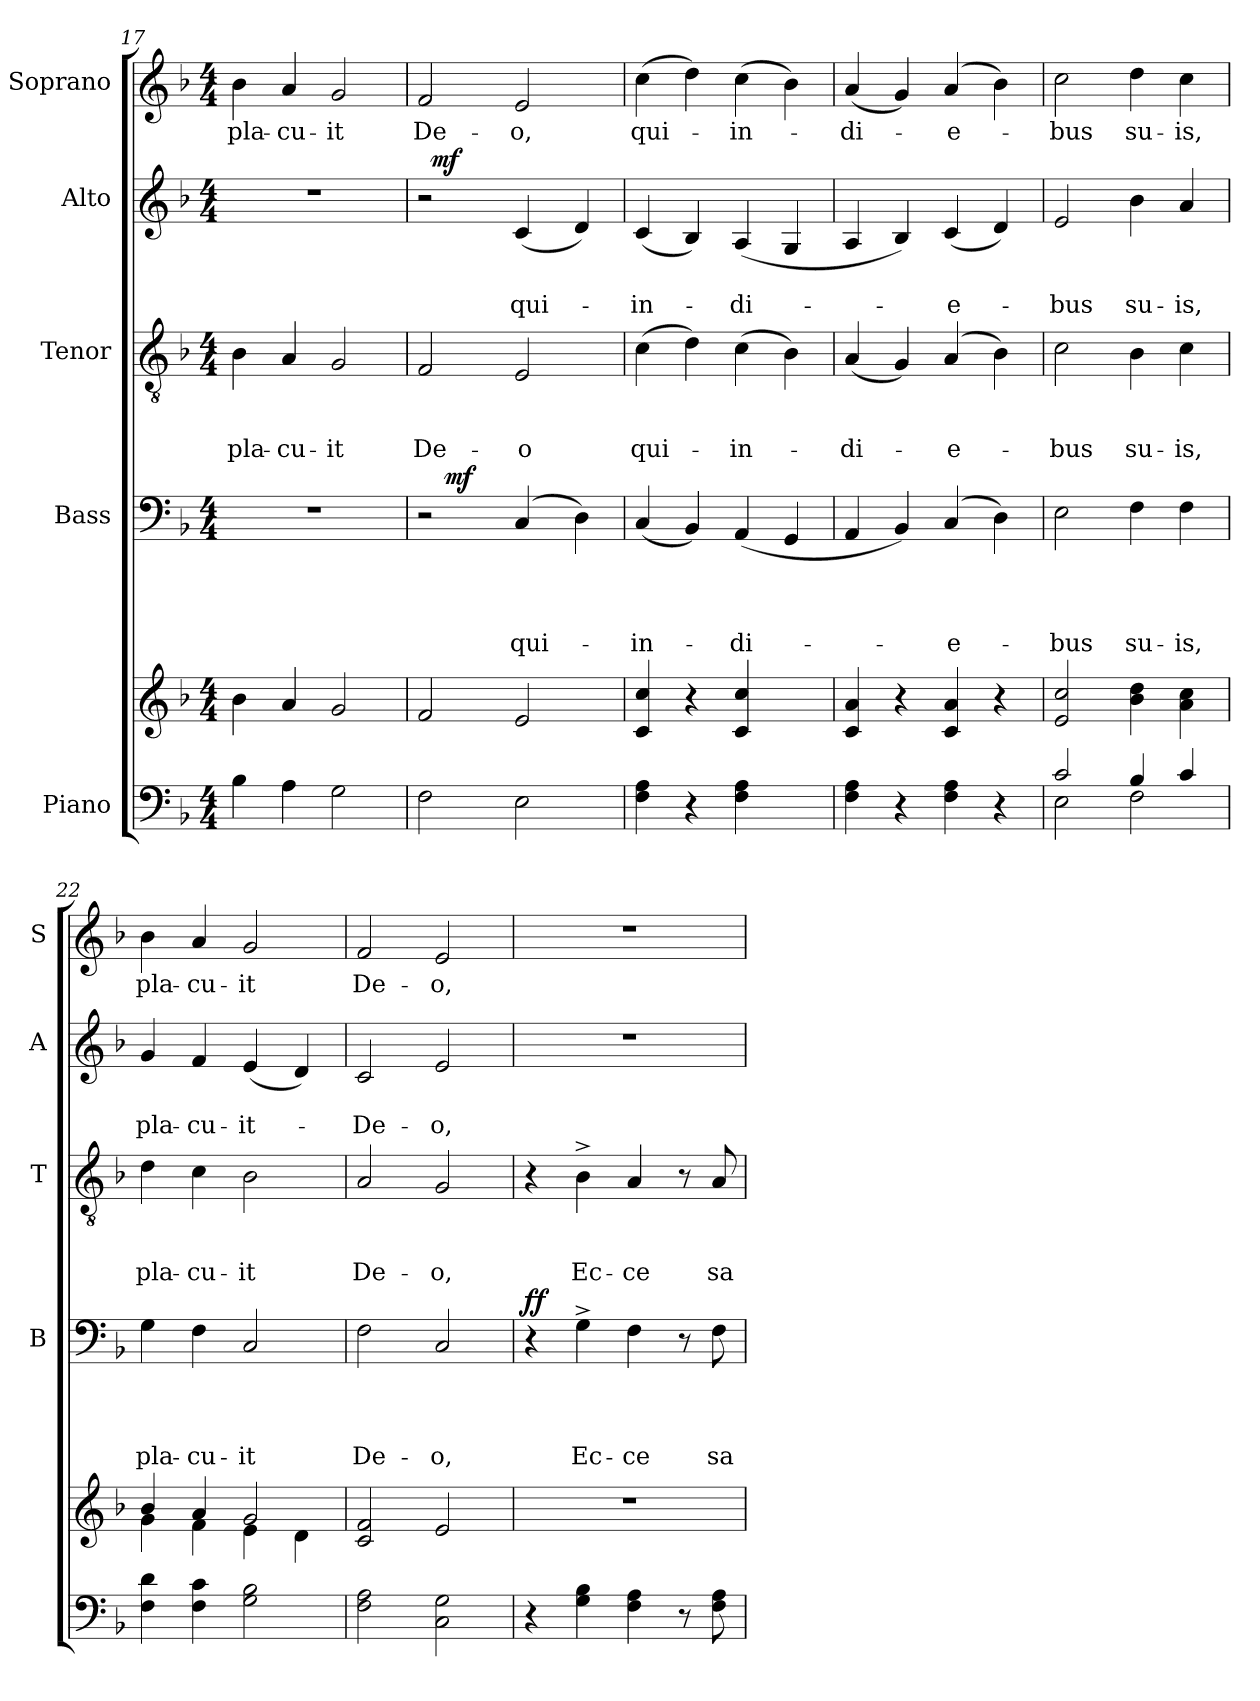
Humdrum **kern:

**kern	**kern	**kern	**text	**text	**text	**text	**dynam	**kern	**text	**text	**text	**kern	**text	**text	**dynam	**kern	**text
*part5	*part5	*part4	*part4	*part4	*part4	*part4	*part4	*part3	*part3	*part3	*part3	*part2	*part2	*part2	*part2	*part1	*part1
*staff6	*staff5	*staff4	*staff4	*staff4	*staff4	*staff4	*staff4	*staff3	*staff3	*staff3	*staff3	*staff2	*staff2	*staff2	*staff2	*staff1	*staff1
*I"Piano	*	*I"Bass	*	*	*	*	*	*I"Tenor	*	*	*	*I"Alto	*	*	*	*I"Soprano	*
*	*	*I'B	*	*	*	*	*	*I'T	*	*	*	*I'A	*	*	*	*I'S	*
*clefF4	*clefG2	*clefF4	*	*	*	*	*	*clefGv2	*	*	*	*clefG2	*	*	*	*clefG2	*
*k[b-]	*k[b-]	*k[b-]	*	*	*	*	*	*k[b-]	*	*	*	*k[b-]	*	*	*	*k[b-]	*
*F:	*F:	*F:	*	*	*	*	*	*F:	*	*	*	*F:	*	*	*	*F:	*
*M4/4	*M4/4	*M4/4	*	*	*	*	*	*M4/4	*	*	*	*M4/4	*	*	*	*M4/4	*
=17	=17	=17	=17	=17	=17	=17	=17	=17	=17	=17	=17	=17	=17	=17	=17	=17	=17
!	!	!	!	!	!	!	!	!	!	!	!LO:LY:b	!	!	!	!	!	!LO:LY:b
4B-\	4b-\	1r	.	.	.	.	.	4B-\	.	.	pla-	1r	.	.	.	4b-\	pla-
!	!	!	!	!	!	!	!	!	!	!	!LO:LY:b	!	!	!	!	!	!LO:LY:b
4A\	4a/	.	.	.	.	.	.	4A/	.	.	-cu-	.	.	.	.	4a/	-cu-
!	!	!	!	!	!	!	!	!	!	!	!LO:LY:b	!	!	!	!	!	!LO:LY:b
2G\	2g/	.	.	.	.	.	.	2G/	.	.	-it	.	.	.	.	2g/	-it
=18	=18	=18	=18	=18	=18	=18	=18	=18	=18	=18	=18	=18	=18	=18	=18	=18	=18
!	!	!	!	!	!	!	!	!	!	!	!LO:LY:b	!	!	!	!	!	!LO:LY:b
*	*	*^	*	*	*	*	*	*	*	*	*	*^	*	*	*	*	*
2F\	2f/	2r	16ryy	.	.	.	.	.	2F/	.	.	De-	2r	32ryy	.	.	.	2f/	De-
!	!	!	!	!	!	!	!	!	!	!	!	!	!	!	!	!	!LO:DY:b	!	!
.	.	.	.	.	.	.	.	.	.	.	.	.	.	2ryy	.	.	mf	.	.
!	!	!	!	!	!	!	!	!LO:DY:b	!	!	!	!	!	!	!	!	!	!	!
.	.	.	2...ryy	.	.	.	.	mf	.	.	.	.	.	.	.	.	.	.	.
!	!	!	!	!	!	!	!LO:LY:b	!	!	!	!	!LO:LY:b	!	!	!	!LO:LY:b	!	!	!LO:LY:b
2E\	2e/	(4C/	.	.	.	.	qui-	.	2E/	.	.	-o	(<4c/	.	.	qui-	.	2e/	-o,
.	.	.	.	.	.	.	.	.	.	.	.	.	.	4...ryy	.	.	.	.	.
.	.	4D\)	.	.	.	.	.	.	.	.	.	.	4d/)	.	.	.	.	.	.
=19	=19	=19	=19	=19	=19	=19	=19	=19	=19	=19	=19	=19	=19	=19	=19	=19	=19	=19	=19
!	!	!	!	!	!	!	!LO:LY:b	!	!	!	!	!LO:LY:b	!	!	!	!LO:LY:b	!	!	!LO:LY:b
*	*	*v	*v	*	*	*	*	*	*	*	*	*	*v	*v	*	*	*	*	*
4F\ 4A\	4c/ 4cc/	(<4C/	.	.	.	-in-	.	(>4c\	.	.	qui-	(<4c/	.	-in-	.	(>4cc\	qui-
4r	4ra	4BB-/)	.	.	.	.	.	4d\)	.	.	.	4B-/)	.	.	.	4dd\)	.
!	!	!	!	!	!	!LO:LY:b	!	!	!	!	!LO:LY:b	!	!	!LO:LY:b	!	!	!LO:LY:b
4F\ 4A\	4c/ 4cc/	(<4AA/	.	.	.	-di-	.	(>4c\	.	.	-in-	(<4A/	.	-di-	.	(>4cc\	-in-
4ryy	4ryy	4GG/	.	.	.	.	.	4B-\)	.	.	.	4G/	.	.	.	4b-\)	.
=20	=20	=20	=20	=20	=20	=20	=20	=20	=20	=20	=20	=20	=20	=20	=20	=20	=20
!	!	!	!	!	!	!	!	!	!	!	!LO:LY:b	!	!	!	!	!	!LO:LY:b
4F\ 4A\	4c/ 4a/	4AA/	.	.	.	.	.	(<4A/	.	.	-di-	4A/	.	.	.	(<4a/	-di-
4r	4r	4BB-/)	.	.	.	.	.	4G/)	.	.	.	4B-/)	.	.	.	4g/)	.
!	!	!	!	!	!	!LO:LY:b	!	!	!	!	!LO:LY:b	!	!	!LO:LY:b	!	!	!LO:LY:b
4F\ 4A\	4c/ 4a/	(4C/	.	.	.	-e-	.	(4A/	.	.	-e-	(<4c/	.	-e-	.	(4a/	-e-
4r	4r	4D\)	.	.	.	.	.	4B-\)	.	.	.	4d/)	.	.	.	4b-\)	.
!!LO:LB:g=z
=21	=21	=21	=21	=21	=21	=21	=21	=21	=21	=21	=21	=21	=21	=21	=21	=21	=21
*^	*	*	*	*	*	*	*	*	*	*	*	*	*	*	*	*	*
!	!	!	!	!	!	!	!LO:LY:b	!	!	!	!	!LO:LY:b	!	!	!LO:LY:b	!	!	!LO:LY:b
2c/	2E\	2e/ 2cc/	2E\	.	.	.	-bus	.	2c\	.	.	-bus	2e/	.	-bus	.	2cc\	-bus
!	!	!	!	!	!	!	!LO:LY:b	!	!	!	!	!LO:LY:b	!	!	!LO:LY:b	!	!	!LO:LY:b
4B-/	2F\	4b-\ 4dd\	4F\	.	.	.	su-	.	4B-\	.	.	su-	4b-\	.	su-	.	4dd\	su-
!	!	!	!	!	!	!	!LO:LY:b	!	!	!	!	!LO:LY:b	!	!	!LO:LY:b	!	!	!LO:LY:b
4c/	.	4a\ 4cc\	4F\	.	.	.	-is,	.	4c\	.	.	-is,	4a/	.	-is,	.	4cc\	-is,
*v	*v	*	*	*	*	*	*	*	*	*	*	*	*	*	*	*	*	*
=22	=22	=22	=22	=22	=22	=22	=22	=22	=22	=22	=22	=22	=22	=22	=22	=22	=22
*	*^	*	*	*	*	*	*	*	*	*	*	*	*	*	*	*	*
!	!	!	!	!	!	!	!LO:LY:b	!	!	!	!	!LO:LY:b	!	!	!LO:LY:b	!	!	!LO:LY:b
4F\ 4d\	4b-/	4g\	4G\	.	.	.	pla-	.	4d\	.	.	pla-	4g/	.	pla-	.	4b-\	pla-
!	!	!	!	!	!	!	!LO:LY:b	!	!	!	!	!LO:LY:b	!	!	!LO:LY:b	!	!	!LO:LY:b
4F\ 4c\	4a/	4f\	4F\	.	.	.	-cu-	.	4c\	.	.	-cu-	4f/	.	-cu-	.	4a/	-cu-
!	!	!	!	!	!	!	!LO:LY:b	!	!	!	!	!LO:LY:b	!	!	!LO:LY:b	!	!	!LO:LY:b
2G\ 2B-\	2g/	4e\	2C/	.	.	.	-it	.	2B-\	.	.	-it	(<4e/	.	-it-	.	2g/	-it
.	.	4d\	.	.	.	.	.	.	.	.	.	.	4d/)	.	.	.	.	.
=23	=23	=23	=23	=23	=23	=23	=23	=23	=23	=23	=23	=23	=23	=23	=23	=23	=23	=23
!	!	!	!	!	!	!	!LO:LY:b	!	!	!	!	!LO:LY:b	!	!	!LO:LY:b	!	!	!LO:LY:b
*	*v	*v	*	*	*	*	*	*	*	*	*	*	*	*	*	*	*	*
2F\ 2A\	2c/ 2f/	2F\	.	.	.	De-	.	2A/	.	.	De-	2c/	.	-De-	.	2f/	De-
!	!	!	!	!	!	!LO:LY:b	!	!	!	!	!LO:LY:b	!	!	!LO:LY:b	!	!	!LO:LY:b
2C\ 2G\	2e/	2C/	.	.	.	-o,	.	2G/	.	.	-o,	2e/	.	-o,	.	2e/	-o,
=24	=24	=24	=24	=24	=24	=24	=24	=24	=24	=24	=24	=24	=24	=24	=24	=24	=24
!	!	!	!	!	!	!	!LO:DY:a	!	!	!	!	!	!	!	!	!	!
!	!	!	!	!	!	!	!LO:DY:n=1:b	!	!	!	!	!	!	!	!	!	!
4r	1r	4r	.	.	.	.	f f	4r	.	.	.	1r	.	.	.	1r	.
!	!	!	!	!	!	!LO:LY:b	!	!	!	!	!LO:LY:b	!	!	!	!	!	!
4G\ 4B-\	.	4G^>\	.	.	.	Ec-	.	4B-^>\	.	.	Ec-	.	.	.	.	.	.
!	!	!	!	!	!	!LO:LY:b	!	!	!	!	!LO:LY:b	!	!	!	!	!	!
4F\ 4A\	.	4F\	.	.	.	-ce	.	4A/	.	.	-ce	.	.	.	.	.	.
8r	.	8r	.	.	.	.	.	8rA	.	.	.	.	.	.	.	.	.
!	!	!	!	!	!	!LO:LY:b	!	!	!	!	!LO:LY:b	!	!	!	!	!	!
8F\ 8A\	.	8F\	.	.	.	sa-	.	8A/	.	.	sa-	.	.	.	.	.	.
=	=	=	=	=	=	=	=	=	=	=	=	=	=	=	=	=	=
*-	*-	*-	*-	*-	*-	*-	*-	*-	*-	*-	*-	*-	*-	*-	*-	*-	*-
